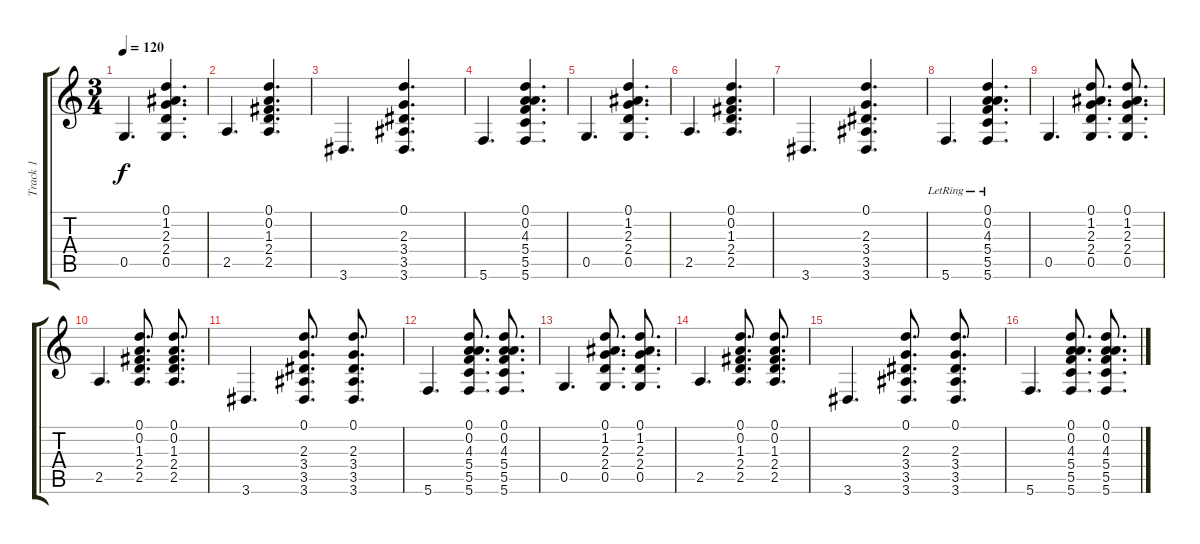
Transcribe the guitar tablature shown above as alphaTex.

\track ("Track 1" "Track 1") {instrument acousticguitarsteel}
\staff {score tabs}
\tuning (D4 A3 F3 C3 G2 C2) {hide}
\ts (3 4)
\tempo 120
\clef g2
\ks c
0.5.4{d dy f} (0.1 1.2 2.3 2.4 0.5).4{d} |
2.5.4{d} (0.1 0.2 1.3 2.4 2.5).4{d} |
3.6.4{d} (0.1 2.3 3.4 3.5 3.6).4{d} |
5.6.4{d} (0.1 0.2 4.3 5.4 5.5 5.6).4{d} |
0.5.4{d} (0.1 1.2 2.3 2.4 0.5).4{d} |
2.5.4{d} (0.1 0.2 1.3 2.4 2.5).4{d} |
3.6.4{d} (0.1 2.3 3.4 3.5 3.6).4{d} |
5.6{lr}.4{d} (0.1{lr} 0.2{lr} 4.3{lr} 5.4{lr} 5.5{lr} 5.6{lr}).4{d} |
0.5.4{d} (0.1 1.2 2.3 2.4 0.5).8{d} (0.1 1.2 2.3 2.4 0.5).8{d} |
2.5.4{d} (0.1 0.2 1.3 2.4 2.5).8{d} (0.1 0.2 1.3 2.4 2.5).8{d} |
3.6.4{d} (0.1 2.3 3.4 3.5 3.6).8{d} (0.1 2.3 3.4 3.5 3.6).8{d} |
5.6.4{d} (0.1 0.2 4.3 5.4 5.5 5.6).8{d} (0.1 0.2 4.3 5.4 5.5 5.6).8{d} |
0.5.4{d} (0.1 1.2 2.3 2.4 0.5).8{d} (0.1 1.2 2.3 2.4 0.5).8{d} |
2.5.4{d} (0.1 0.2 1.3 2.4 2.5).8{d} (0.1 0.2 1.3 2.4 2.5).8{d} |
3.6.4{d} (0.1 2.3 3.4 3.5 3.6).8{d} (0.1 2.3 3.4 3.5 3.6).8{d} |
5.6.4{d} (0.1 0.2 4.3 5.4 5.5 5.6).8{d} (0.1 0.2 4.3 5.4 5.5 5.6).8{d}
